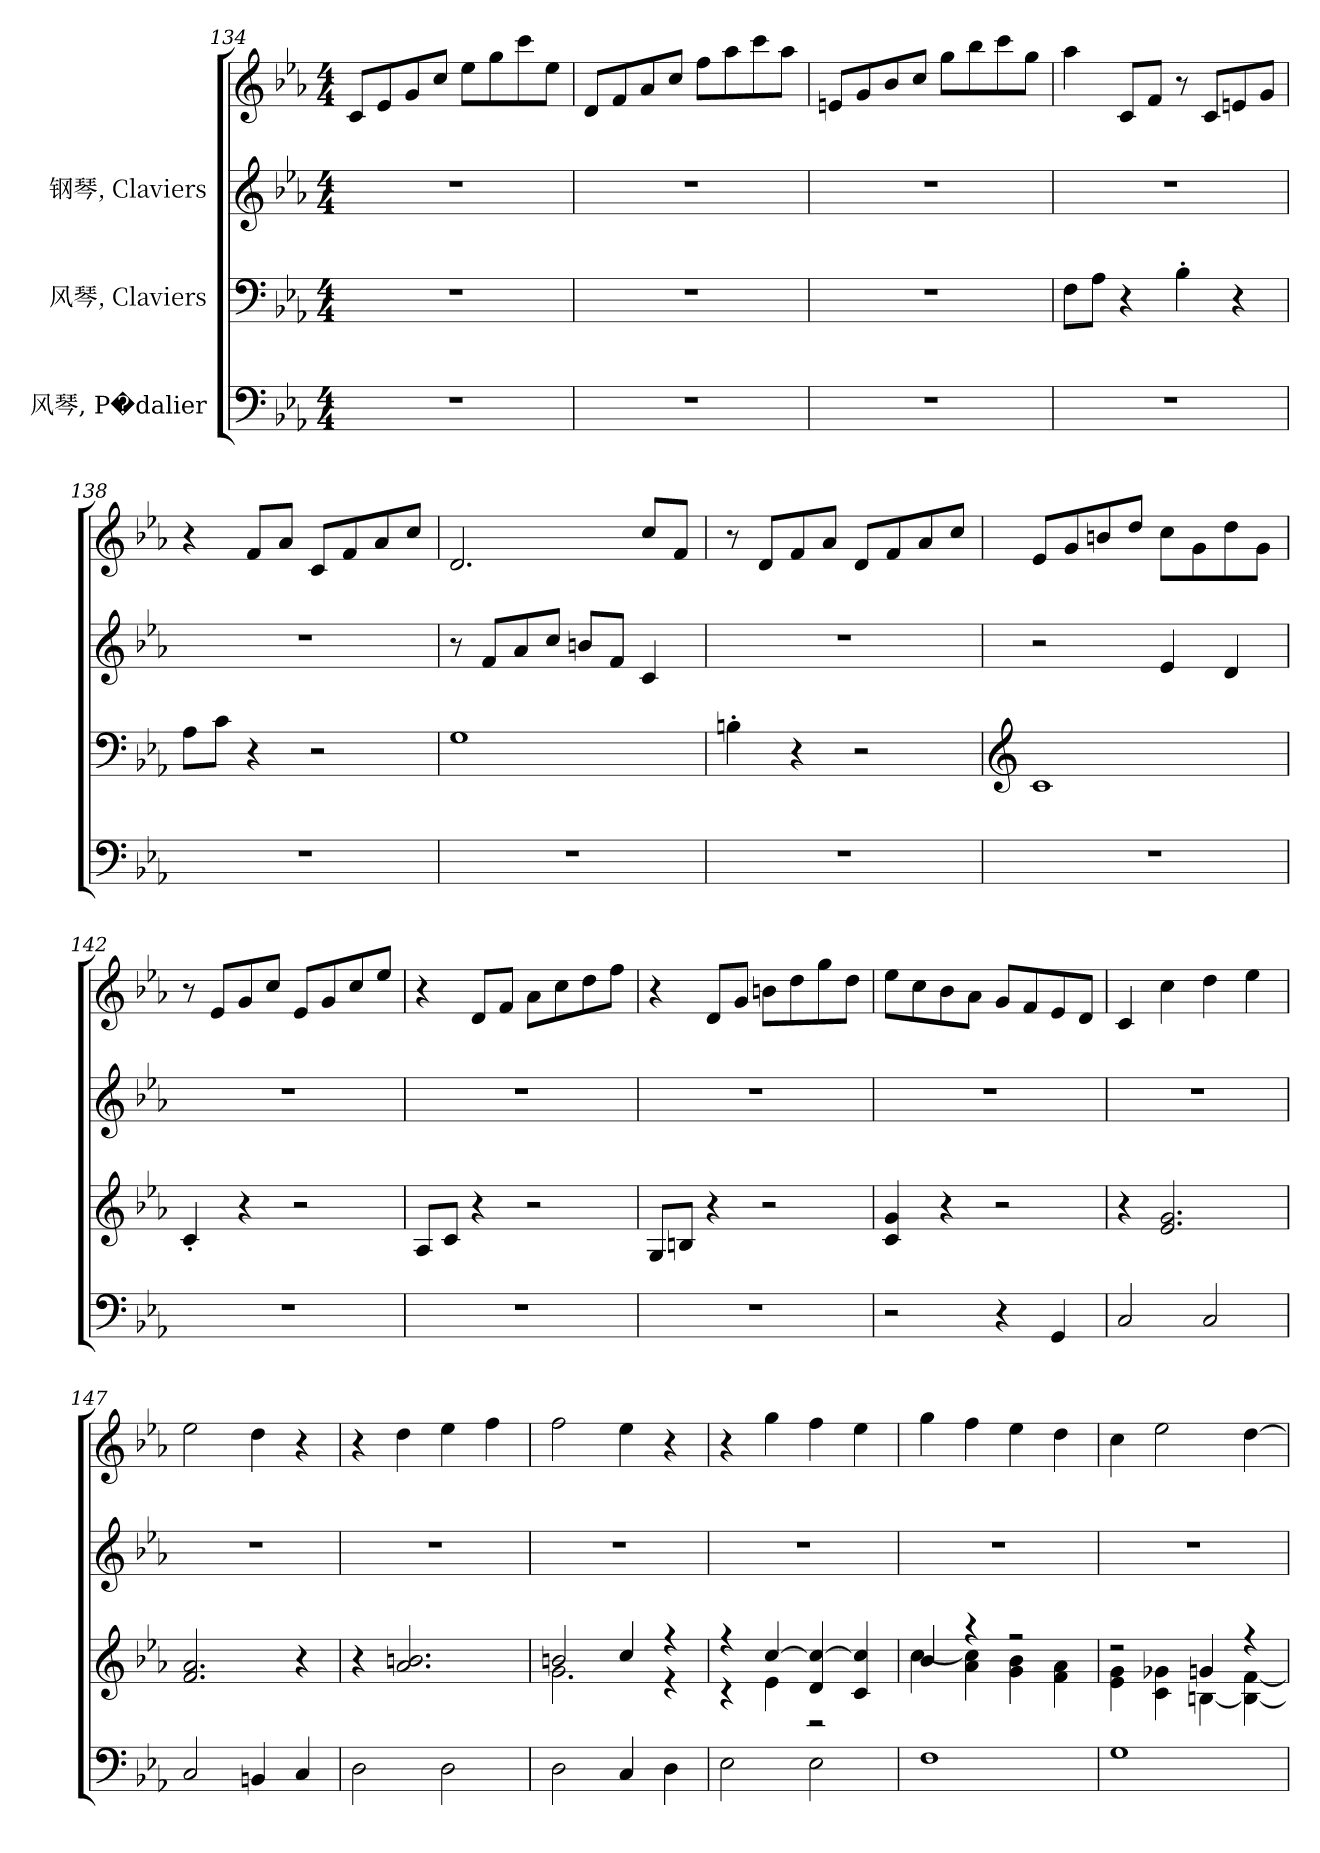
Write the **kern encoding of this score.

**kern	**kern	**kern	**kern
*part3	*part2	*part1	*part1
*staff4	*staff3	*staff2	*staff1
*I"风琴, P�dalier	*I"风琴, Claviers	*I"钢琴, Claviers	*
!!LO:PB:g=z
*clefF4	*clefF4	*clefG2	*clefG2
*k[b-e-a-]	*k[b-e-a-]	*k[b-e-a-]	*k[b-e-a-]
*M4/4	*M4/4	*M4/4	*M4/4
=134	=134	=134	=134
1r	1r	1r	8c/L
.	.	.	8e-/
.	.	.	8g/
.	.	.	8cc/J
.	.	.	8ee-\L
.	.	.	8gg\
.	.	.	8ccc\
.	.	.	8ee-\J
=135	=135	=135	=135
1r	1r	1r	8d/L
.	.	.	8f/
.	.	.	8a-/
.	.	.	8cc/J
.	.	.	8ff\L
.	.	.	8aa-\
.	.	.	8ccc\
.	.	.	8aa-\J
=136	=136	=136	=136
1r	1r	1r	8en/L
.	.	.	8g/
.	.	.	8b-/
.	.	.	8cc/J
.	.	.	8gg\L
.	.	.	8bb-\
.	.	.	8ccc\
.	.	.	8gg\J
=137	=137	=137	=137
1r	8F\L	1r	4aa-\
.	8A-\J	.	.
.	4r	.	8c/L
.	.	.	8f/J
.	4B-'\	.	8r
.	.	.	8c/L
.	4r	.	8en/
.	.	.	8g/J
!!LO:LB:g=z
=138	=138	=138	=138
1r	8A-\L	1r	4r
.	8c\J	.	.
.	4r	.	8f/L
.	.	.	8a-/J
.	2r	.	8c/L
.	.	.	8f/
.	.	.	8a-/
.	.	.	8cc/J
=139	=139	=139	=139
1r	1G	8r	2.d/
.	.	8f/L	.
.	.	8a-/	.
.	.	8cc/J	.
.	.	8bn/L	.
.	.	8f/J	.
.	.	4c/	8cc/L
.	.	.	8f/J
=140	=140	=140	=140
1r	4Bn'\	1r	8r
.	.	.	8d/L
.	4r	.	8f/
.	.	.	8a-/J
.	2r	.	8d/L
.	.	.	8f/
.	.	.	8a-/
.	.	.	8cc/J
=141	=141	=141	=141
*	*clefG2	*	*
1r	1c	2r	8e-/L
.	.	.	8g/
.	.	.	8bn/
.	.	.	8dd/J
.	.	4e-/	8cc\L
.	.	.	8g\
.	.	4d/	8dd\
.	.	.	8g\J
!!LO:LB:g=z
=142	=142	=142	=142
1r	4c'/	1r	8r
.	.	.	8e-/L
.	4r	.	8g/
.	.	.	8cc/J
.	2r	.	8e-/L
.	.	.	8g/
.	.	.	8cc/
.	.	.	8ee-/J
=143	=143	=143	=143
1r	8A-/L	1r	4r
.	8c/J	.	.
.	4r	.	8d/L
.	.	.	8f/J
.	2r	.	8a-\L
.	.	.	8cc\
.	.	.	8dd\
.	.	.	8ff\J
=144	=144	=144	=144
1r	8G/L	1r	4r
.	8Bn/J	.	.
.	4r	.	8d/L
.	.	.	8g/J
.	2r	.	8bn\L
.	.	.	8dd\
.	.	.	8gg\
.	.	.	8dd\J
=145	=145	=145	=145
2r	4c/ 4g/	1r	8ee-\L
.	.	.	8cc\
.	4r	.	8b-\
.	.	.	8a-\J
4r	2r	.	8g/L
.	.	.	8f/
4GG/	.	.	8e-/
.	.	.	8d/J
=146	=146	=146	=146
*	*	*	*MM106
2C/	4r	1r	4c/
.	2.e-/ 2.g/	.	4cc\
2C/	.	.	4dd\
.	.	.	4ee-\
!!LO:PB:g=z
=147	=147	=147	=147
2C/	2.f/ 2.a-/	1r	2ee-\
4BBn/	.	.	4dd\
4C/	4r	.	4r
=148	=148	=148	=148
2D\	4r	1r	4r
.	2.a-/ 2.bn/	.	4dd\
2D\	.	.	4ee-\
.	.	.	4ff\
=149	=149	=149	=149
*	*^	*	*
2D\	2bn/	2.g\	1r	2ff\
4C/	4cc/	.	.	4ee-\
4D\	4r	4r	.	4r
=150	=150	=150	=150	=150
2E-\	4r	4r	1r	4r
.	[4cc/	4e-\	.	4gg\
2E-\	4d/ 4cc/_	2r	.	4ff\
.	4c/ 4cc/]	.	.	4ee-\
=151	=151	=151	=151	=151
1F	4b-/	[4cc\	1r	4gg\
.	4r	4a-\ 4cc\]	.	4ff\
.	2r	4g\ 4b-\	.	4ee-\
.	.	4f\ 4a-\	.	4dd\
=152	=152	=152	=152	=152
1G	2r	4e-\ 4g\	1r	4cc\
.	.	4c\ 4g-X\	.	2ee-\
.	4gn/	[4Bn\	.	.
.	4r	4B\_ [4f\	.	[4dd\
*	*v	*v	*	*
=	=	=	=
*-	*-	*-	*-
